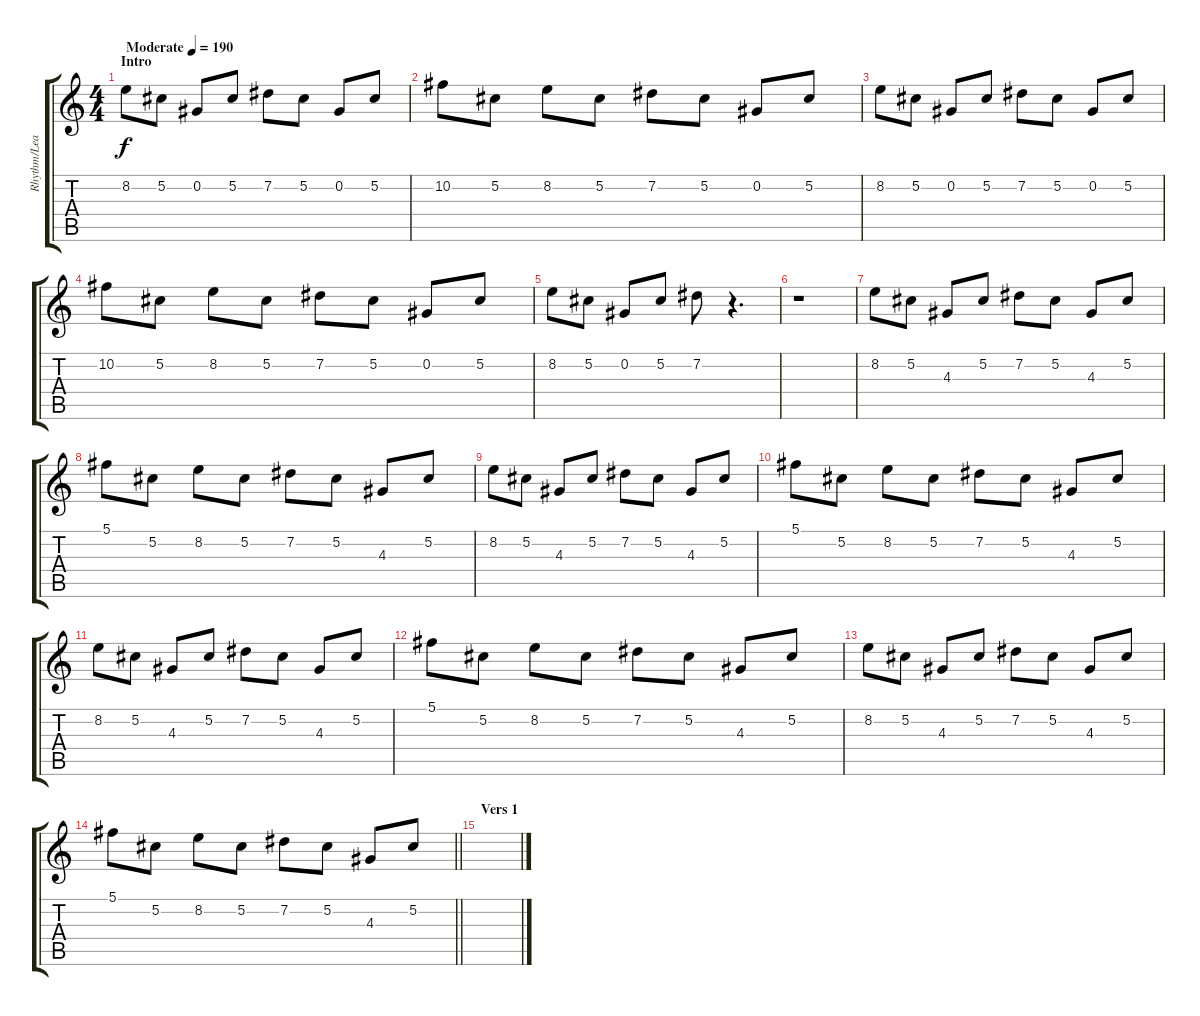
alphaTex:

\track ("Rhythm/Lead Guitar" "Rhythm/Lea") {instrument overdrivenguitar}
\staff {score tabs}
\tuning (Db4 Ab3 E3 B2 Gb2 Db2) {hide}
\ts (4 4)
\section ("" "Intro")
\tempo (190 "Moderate")
\clef g2
\ks c
8.2.8{dy f volume 0 instrument overdrivenguitar} 5.2.8{volume 10} 0.2.8 5.2.8 7.2.8 5.2.8 0.2.8 5.2.8 |
10.2.8 5.2.8 8.2.8 5.2.8 7.2.8 5.2.8 0.2.8 5.2.8 |
8.2.8 5.2.8 0.2.8 5.2.8 7.2.8 5.2.8 0.2.8 5.2.8 |
10.2.8 5.2.8 8.2.8 5.2.8 7.2.8 5.2.8 0.2.8 5.2.8 |
8.2.8 5.2.8 0.2.8 5.2.8 7.2.8 r.4{d} |
r.1 |
8.2.8 5.2.8 4.3.8 5.2.8 7.2.8 5.2.8 4.3.8 5.2.8 |
5.1.8 5.2.8 8.2.8 5.2.8 7.2.8 5.2.8 4.3.8 5.2.8 |
8.2.8 5.2.8 4.3.8 5.2.8 7.2.8 5.2.8 4.3.8 5.2.8 |
5.1.8 5.2.8 8.2.8 5.2.8 7.2.8 5.2.8 4.3.8 5.2.8 |
8.2.8 5.2.8 4.3.8 5.2.8 7.2.8 5.2.8 4.3.8 5.2.8 |
5.1.8 5.2.8 8.2.8 5.2.8 7.2.8 5.2.8 4.3.8 5.2.8 |
8.2.8 5.2.8 4.3.8 5.2.8 7.2.8 5.2.8 4.3.8 5.2.8 |
\barLineRight lightlight
5.1.8 5.2.8 8.2.8 5.2.8 7.2.8 5.2.8 4.3.8 5.2.8 |
\section ("" "Vers 1")
